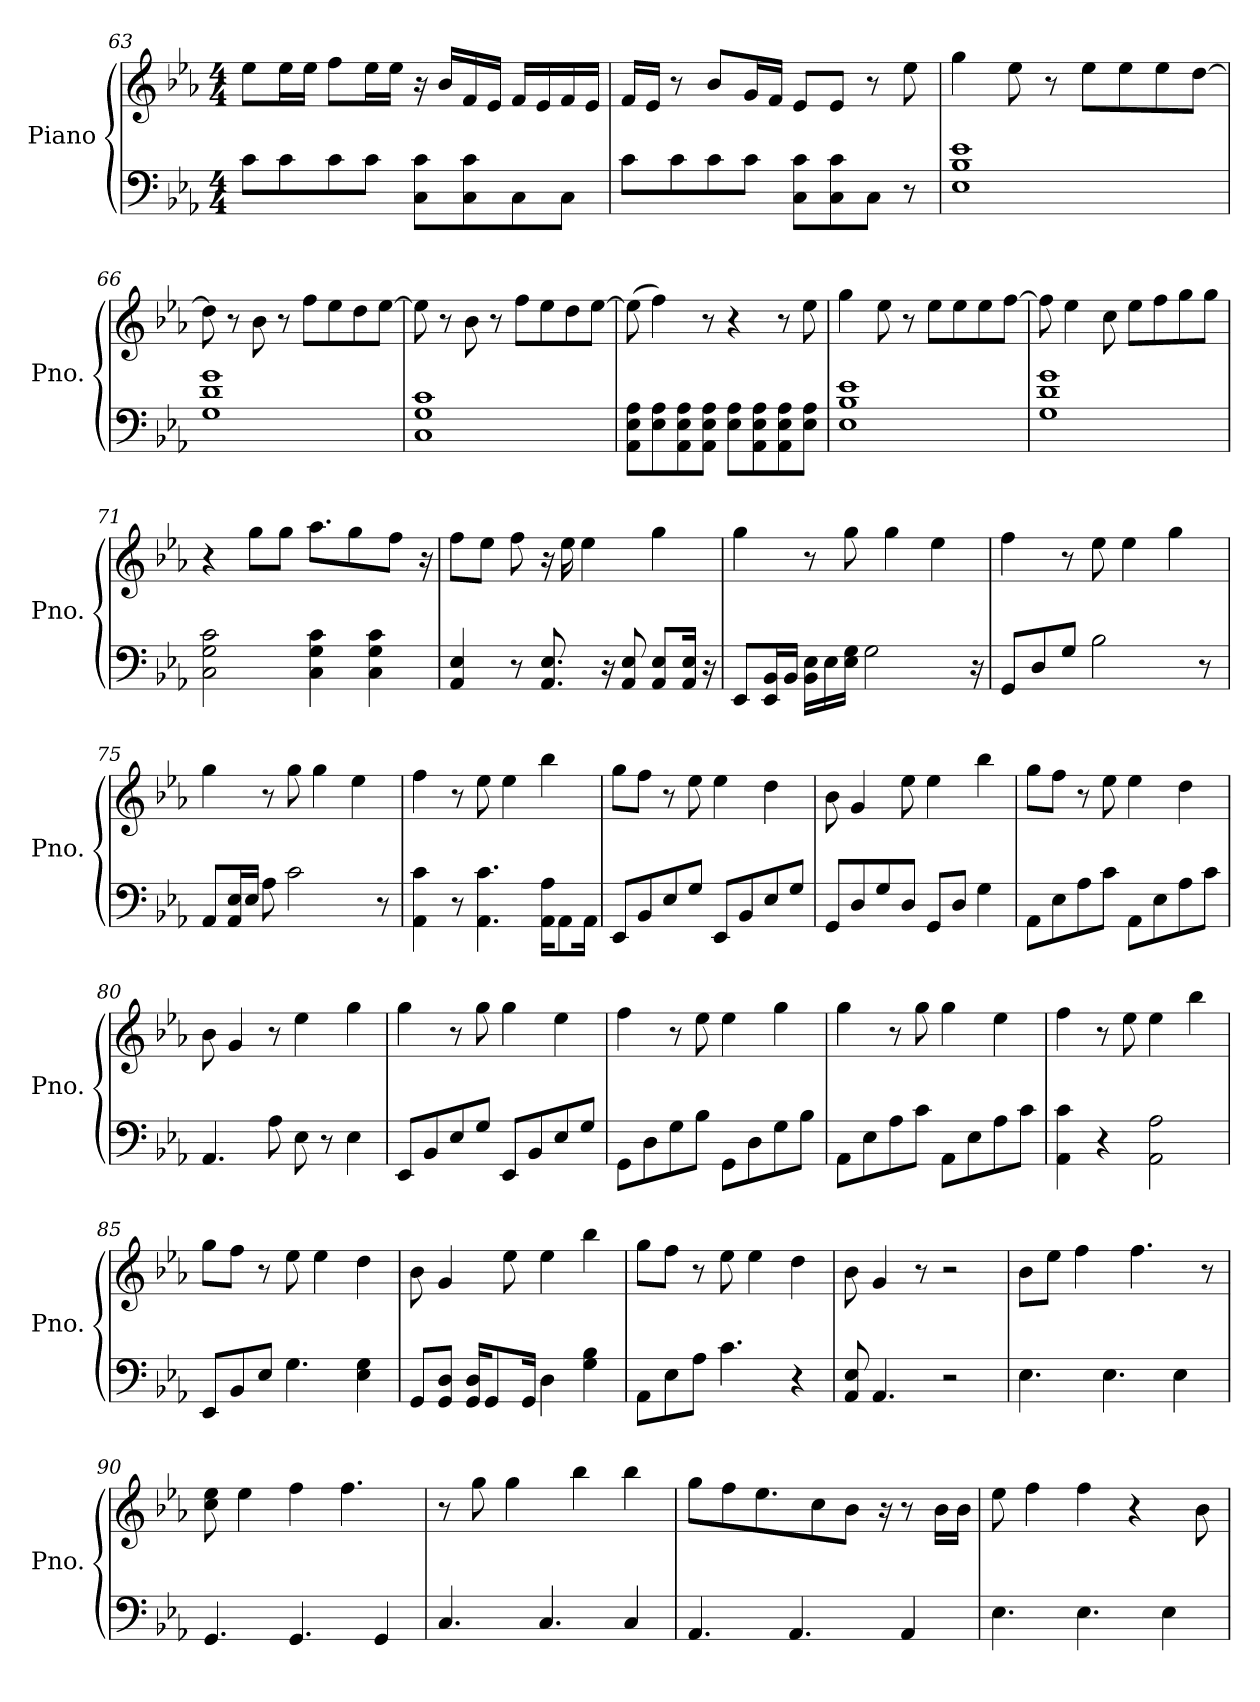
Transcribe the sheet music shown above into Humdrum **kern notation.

**kern	**kern
*part1	*part1
*staff2	*staff1
*I"Piano	*
*I'Pno.	*
*clefF4	*clefG2
*k[b-e-a-]	*k[b-e-a-]
*M4/4	*M4/4
=63	=63
8c\L	8ee-\L
8c\	16ee-\L
.	16ee-\JJ
8c\	8ff\L
8c\J	16ee-\L
.	16ee-\JJ
8C\ 8c\L	16r
.	16b-/LL
8C\ 8c\	16f/
.	16e-/JJ
8C\	16f/LL
.	16e-/
8C\J	16f/
.	16e-/JJ
=64	=64
8c\L	16f/LL
.	16e-/JJ
8c\	8r
8c\	8b-/L
8c\J	16g/L
.	16f/JJ
8C\ 8c\L	8e-/L
8C\ 8c\	8e-/J
8C\J	8r
8r	8ee-\
!!LO:LB:g=z
=65	=65
1E- 1B- 1e-	4gg\
.	8ee-\
.	8r
.	8ee-\L
.	8ee-\
.	8ee-\
.	[8dd\J
=66	=66
1G 1d 1g	8dd\]
.	8r
.	8b-\
.	8r
.	8ff\L
.	8ee-\
.	8dd\
.	[8ee-\J
=67	=67
1C 1G 1c	8ee-\]
.	8r
.	8b-\
.	8r
.	8ff\L
.	8ee-\
.	8dd\
.	[8ee-\J
=68	=68
8AA-\ 8E-\ 8A-\L	(8ee-\]
8E-\ 8A-\	4ff\)
8AA-\ 8E-\ 8A-\	.
8AA-\ 8E-\ 8A-\J	8r
8E-\ 8A-\L	4r
8AA-\ 8E-\ 8A-\	.
8AA-\ 8E-\ 8A-\	8r
8E-\ 8A-\J	8ee-\
=69	=69
1E- 1B- 1e-	4gg\
.	8ee-\
.	8r
.	8ee-\L
.	8ee-\
.	8ee-\
.	[8ff\J
!!LO:PB:g=z
=70	=70
1G 1d 1g	8ff\]
.	4ee-\
.	8cc\
.	8ee-\L
.	8ff\
.	8gg\
.	8gg\J
=71	=71
2C\ 2G\ 2c\	4r
.	8gg\L
.	8gg\J
4C\ 4G\ 4c\	8.aa-\L
.	8gg\
4C\ 4G\ 4c\	.
.	8ff\J
.	16r
=72	=72
4AA-/ 4E-/	8ff\L
.	8ee-\J
8r	8ff\
8.AA-/ 8.E-/	16r
.	16ee-\
.	4ee-\
16r	.
8AA-/ 8E-/	.
8AA-/ 8E-/L	4gg\
16AA-/ 16E-/Jk	.
16r	.
=73	=73
8EE-/L	4gg\
16EE-/ 16BB-/L	.
16BB-/JJ	.
16BB-\ 16E-\LL	8r
16E-\	.
16E-\ 16G\JJ	8gg\
2G\	.
.	4gg\
.	4ee-\
16r	.
=74	=74
8GG/L	4ff\
8D/	.
8G/J	8r
2B-\	8ee-\
.	4ee-\
.	4gg\
8r	.
!!LO:LB:g=z
=75	=75
8AA-/L	4gg\
16AA-/ 16E-/L	.
16E-/JJ	.
8A-\	8r
2c\	8gg\
.	4gg\
.	4ee-\
8r	.
=76	=76
4AA-\ 4c\	4ff\
8r	8r
4.AA-\ 4.c\	8ee-\
.	4ee-\
16AA-\ 16A-\KL	4bb-\
8AA-\	.
16AA-\Jk	.
=77	=77
8EE-/L	8gg\L
8BB-/	8ff\J
8E-/	8r
8G/J	8ee-\
8EE-/L	4ee-\
8BB-/	.
8E-/	4dd\
8G/J	.
=78	=78
8GG/L	8b-\
8D/	4g/
8G/	.
8D/J	8ee-\
8GG/L	4ee-\
8D/J	.
4G\	4bb-\
=79	=79
8AA-\L	8gg\L
8E-\	8ff\J
8A-\	8r
8c\J	8ee-\
8AA-\L	4ee-\
8E-\	.
8A-\	4dd\
8c\J	.
!!LO:LB:g=z
=80	=80
4.AA-/	8b-\
.	4g/
8A-\	8r
8E-\	4ee-\
8r	.
4E-\	4gg\
=81	=81
8EE-/L	4gg\
8BB-/	.
8E-/	8r
8G/J	8gg\
8EE-/L	4gg\
8BB-/	.
8E-/	4ee-\
8G/J	.
=82	=82
8GG\L	4ff\
8D\	.
8G\	8r
8B-\J	8ee-\
8GG\L	4ee-\
8D\	.
8G\	4gg\
8B-\J	.
=83	=83
8AA-\L	4gg\
8E-\	.
8A-\	8r
8c\J	8gg\
8AA-\L	4gg\
8E-\	.
8A-\	4ee-\
8c\J	.
=84	=84
4AA-\ 4c\	4ff\
4r	8r
.	8ee-\
2AA-\ 2A-\	4ee-\
.	4bb-\
=85	=85
8EE-/L	8gg\L
8BB-/	8ff\J
8E-/J	8r
4.G\	8ee-\
.	4ee-\
4E-\ 4G\	4dd\
!!LO:LB:g=z
=86	=86
8GG/L	8b-\
8GG/ 8D/J	4g/
16GG/ 16D/KL	.
8GG/	.
.	8ee-\
16GG/Jk	.
4D\	4ee-\
4G\ 4B-\	4bb-\
=87	=87
8AA-\L	8gg\L
8E-\	8ff\J
8A-\J	8r
4.c\	8ee-\
.	4ee-\
4r	4dd\
=88	=88
8AA-/ 8E-/	8b-\
4.AA-/	4g/
.	8r
2r	2r
=89	=89
4.E-\	8b-\L
.	8ee-\J
.	4ff\
4.E-\	.
.	4.ff\
4E-\	.
.	8r
=90	=90
4.GG/	8cc\ 8ee-\
.	4ee-\
4.GG/	4ff\
.	4.ff\
4GG/	.
=91	=91
4.C/	8r
.	8gg\
.	4gg\
4.C/	.
.	4bb-\
4C/	4bb-\
!!LO:LB:g=z
=92	=92
4.AA-/	8gg\L
.	8ff\
.	8.ee-\
4.AA-/	.
.	8cc\
.	8b-\J
.	16r
4AA-/	8r
.	16b-\LL
.	16b-\JJ
=93	=93
4.E-\	8ee-\
.	4ff\
4.E-\	4ff\
.	4r
4E-\	.
.	8b-\
=	=
*-	*-
